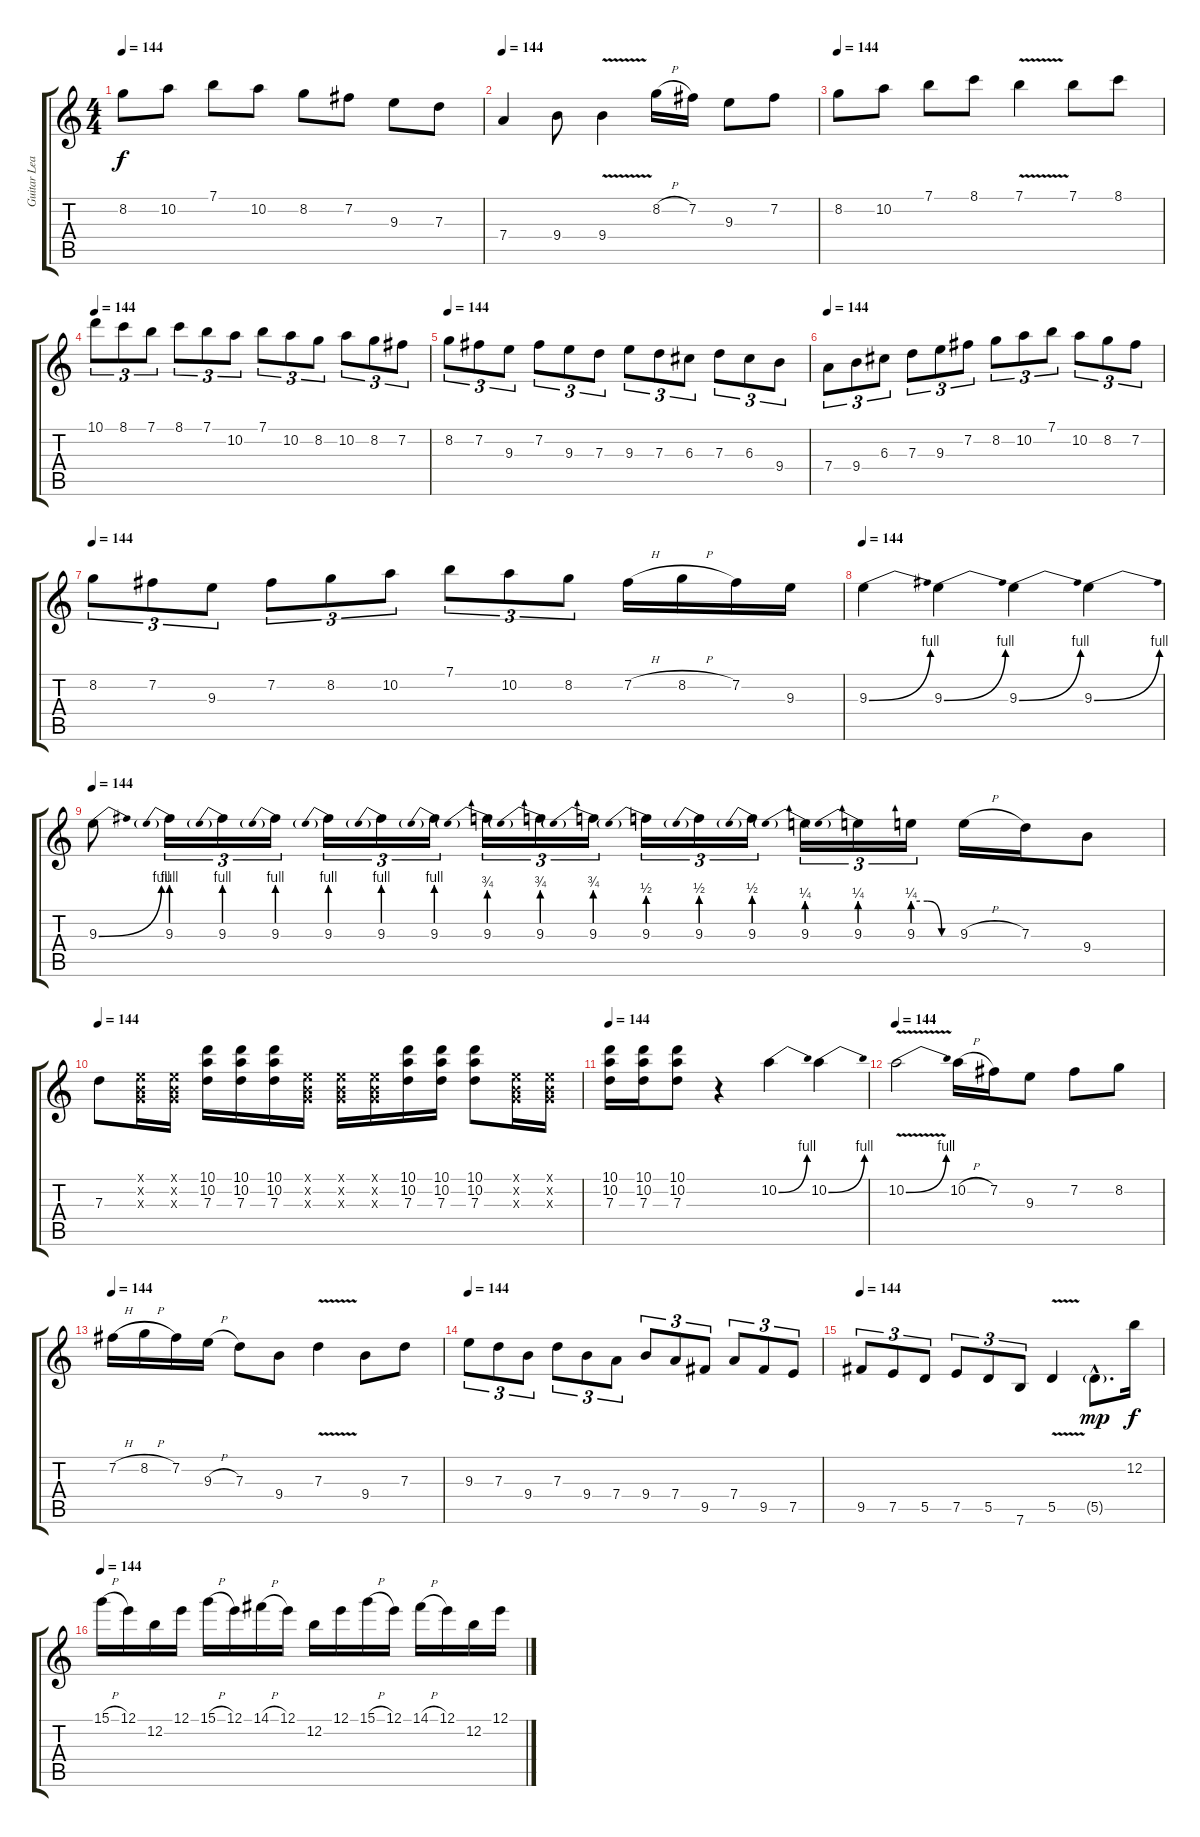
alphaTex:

\track ("Guitar Lead (Solo)" "Guitar Lea") {instrument distortionguitar}
\staff {score tabs}
\tuning (E4 B3 G3 D3 A2 E2) {hide}
\ts (4 4)
\tempo 144
\clef g2
\ks c
8.2.8{dy f} 10.2.8 7.1.8 10.2.8 8.2.8 7.2.8 9.3.8 7.3.8 |
\tempo 144
7.4.4 9.4.8 9.4{v}.4 8.2{h}.16 7.2.16 9.3.8 7.2.8 |
\tempo 144
8.2.8 10.2.8 7.1.8 8.1.8 7.1{v}.4 7.1.8 8.1.8 |
\tempo 144
10.1.8{tu (3 2)} 8.1.8{tu (3 2)} 7.1.8{tu (3 2)} 8.1.8{tu (3 2)} 7.1.8{tu (3 2)} 10.2.8{tu (3 2)} 7.1.8{tu (3 2)} 10.2.8{tu (3 2)} 8.2.8{tu (3 2)} 10.2.8{tu (3 2)} 8.2.8{tu (3 2)} 7.2.8{tu (3 2)} |
\tempo 144
8.2.8{tu (3 2)} 7.2.8{tu (3 2)} 9.3.8{tu (3 2)} 7.2.8{tu (3 2)} 9.3.8{tu (3 2)} 7.3.8{tu (3 2)} 9.3.8{tu (3 2)} 7.3.8{tu (3 2)} 6.3.8{tu (3 2)} 7.3.8{tu (3 2)} 6.3.8{tu (3 2)} 9.4.8{tu (3 2)} |
\tempo 144
7.4.8{tu (3 2)} 9.4.8{tu (3 2)} 6.3.8{tu (3 2)} 7.3.8{tu (3 2)} 9.3.8{tu (3 2)} 7.2.8{tu (3 2)} 8.2.8{tu (3 2)} 10.2.8{tu (3 2)} 7.1.8{tu (3 2)} 10.2.8{tu (3 2)} 8.2.8{tu (3 2)} 7.2.8{tu (3 2)} |
\tempo 144
8.2.8{tu (3 2)} 7.2.8{tu (3 2)} 9.3.8{tu (3 2)} 7.2.8{tu (3 2)} 8.2.8{tu (3 2)} 10.2.8{tu (3 2)} 7.1.8{tu (3 2)} 10.2.8{tu (3 2)} 8.2.8{tu (3 2)} 7.2{h}.16 8.2{h}.16 7.2.16 9.3.16 |
\tempo 144
9.3{be (bend 0 0 60 4)}.4 9.3{be (bend 0 0 60 4)}.4 9.3{be (bend 0 0 60 4)}.4 9.3{be (bend 0 0 60 4)}.4 |
\tempo 144
9.3{be (bend 0 0 60 4)}.8 9.3{be (prebend 0 4 60 4)}.16{tu (3 2)} 9.3{be (prebend 0 4 60 4)}.16{tu (3 2)} 9.3{be (prebend 0 4 60 4)}.16{tu (3 2)} 9.3{be (prebend 0 4 60 4)}.16{tu (3 2)} 9.3{be (prebend 0 4 60 4)}.16{tu (3 2)} 9.3{be (prebend 0 4 60 4)}.16{tu (3 2)} 9.3{be (prebend 0 3 60 3)}.16{tu (3 2)} 9.3{be (prebend 0 3 60 3)}.16{tu (3 2)} 9.3{be (prebend 0 3 60 3)}.16{tu (3 2)} 9.3{be (prebend 0 2 60 2)}.16{tu (3 2)} 9.3{be (prebend 0 2 60 2)}.16{tu (3 2)} 9.3{be (prebend 0 2 60 2)}.16{tu (3 2)} 9.3{be (prebend 0 1 60 1)}.16{tu (3 2)} 9.3{be (prebend 0 1 60 1)}.16{tu (3 2)} 9.3{be (custom 0 1 20 1 40 0 60 0)}.16{tu (3 2)} 9.3{h}.16 7.3.16 9.4.8 |
\tempo 144
7.3.8 (0.1{x} 0.2{x} 0.3{x}).16 (0.1{x} 0.2{x} 0.3{x}).16 (10.1 10.2 7.3).16 (10.1 10.2 7.3).16 (10.1 10.2 7.3).16 (0.1{x} 0.2{x} 0.3{x}).16 (0.1{x} 0.2{x} 0.3{x}).16 (0.1{x} 0.2{x} 0.3{x}).16 (10.1 10.2 7.3).16 (10.1 10.2 7.3).16 (10.1 10.2 7.3).8 (0.1{x} 0.2{x} 0.3{x}).16 (0.1{x} 0.2{x} 0.3{x}).16 |
\tempo 144
(10.1 10.2 7.3).16 (10.1 10.2 7.3).16 (10.1 10.2 7.3).8 r.4 10.2{be (bend 0 0 60 4)}.4 10.2{be (bend 0 0 60 4)}.4 |
\tempo 144
10.2{be (bend 0 0 60 4) v}.2 10.2{h}.16 7.2.16 9.3.8 7.2.8 8.2.8 |
\tempo 144
7.2{h}.16 8.2{h}.16 7.2.16 9.3{h}.16 7.3.8 9.4.8 7.3{v}.4 9.4.8 7.3.8 |
\tempo 144
9.3.8{tu (3 2)} 7.3.8{tu (3 2)} 9.4.8{tu (3 2)} 7.3.8{tu (3 2)} 9.4.8{tu (3 2)} 7.4.8{tu (3 2)} 9.4.8{tu (3 2)} 7.4.8{tu (3 2)} 9.5.8{tu (3 2)} 7.4.8{tu (3 2)} 9.5.8{tu (3 2)} 7.5.8{tu (3 2)} |
\tempo 144
9.5.8{tu (3 2)} 7.5.8{tu (3 2)} 5.5.8{tu (3 2)} 7.5.8{tu (3 2)} 5.5.8{tu (3 2)} 7.6.8{tu (3 2)} 5.5{v}.4 5.5{g hac}.8{d dy mp} 12.2.16{dy f} |
\tempo 144
15.1{h}.16 12.1.16 12.2.16 12.1.16 15.1{h}.16 12.1.16 14.1{h}.16 12.1.16 12.2.16 12.1.16 15.1{h}.16 12.1.16 14.1{h}.16 12.1.16 12.2.16 12.1.16
